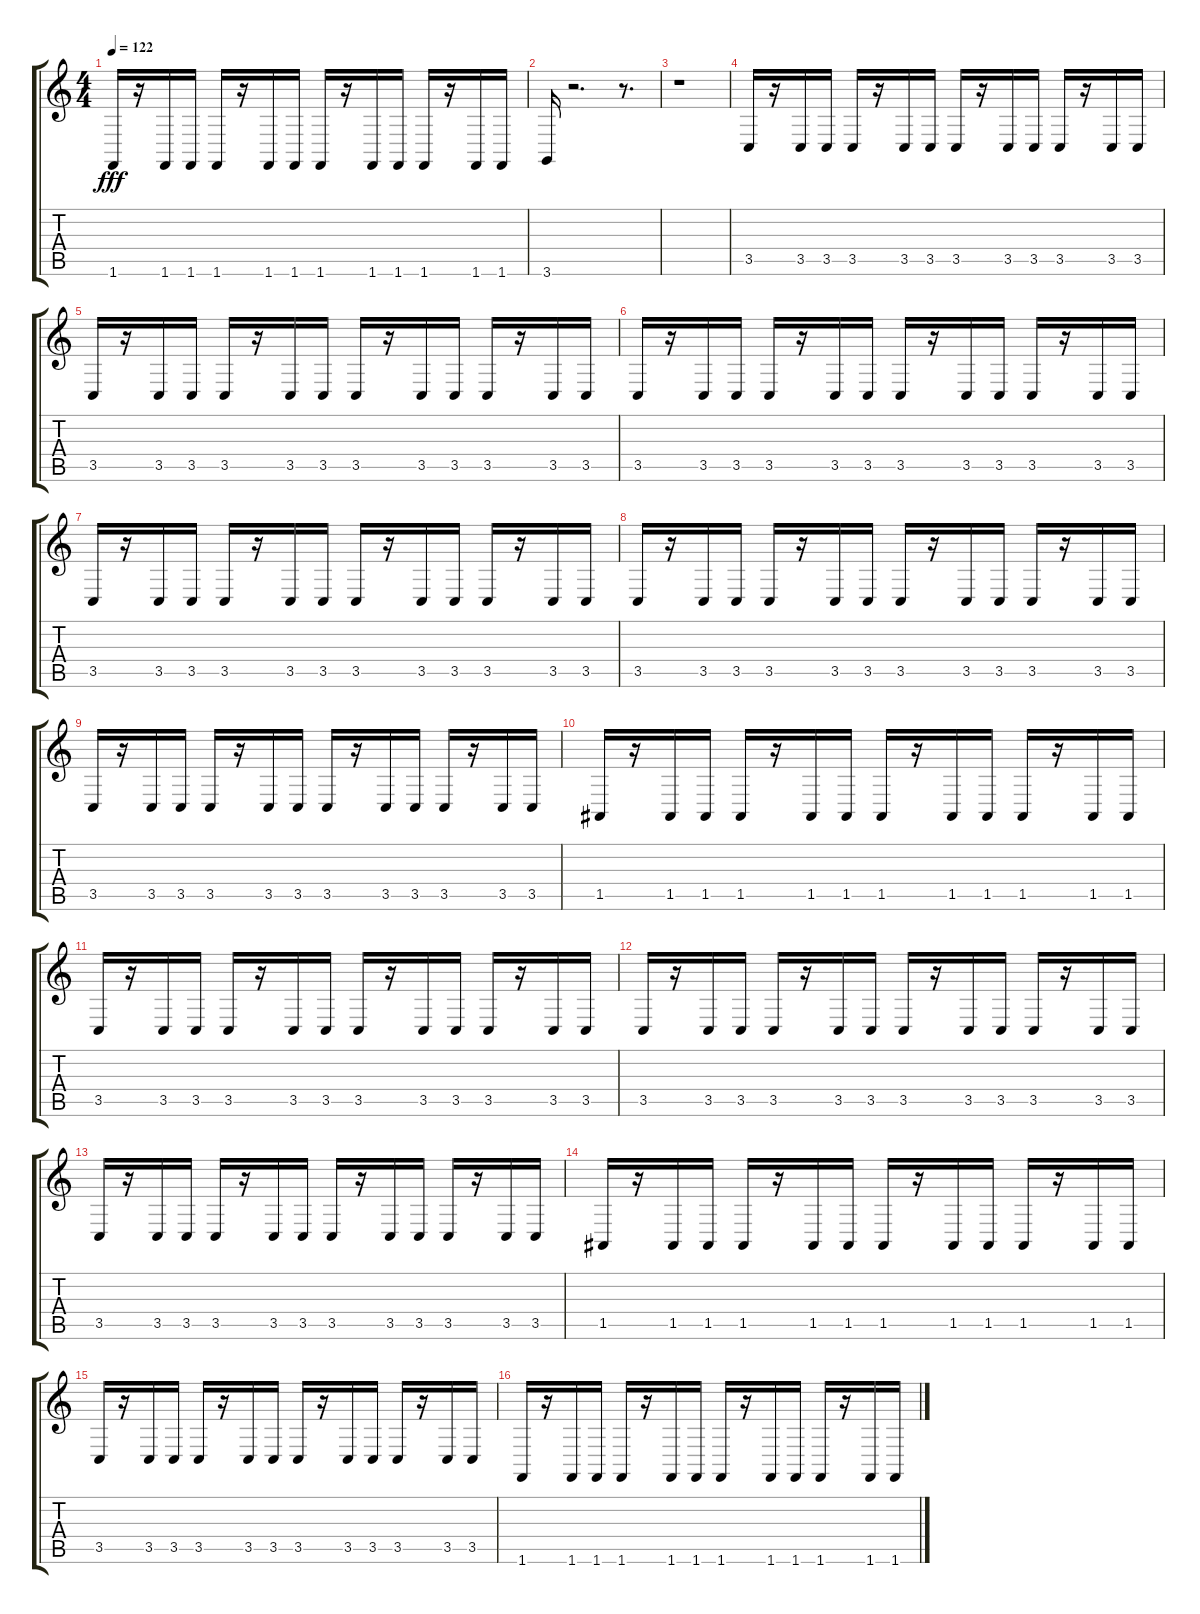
\track "" {instrument frenchhorn}
\staff {score tabs}
\tuning (E4 B3 G3 D3 A2 E2) {hide}
\ts (4 4)
\tempo 122
\clef g2
\ks c
1.6.16{dy fff} r.16 1.6.16 1.6.16 1.6.16 r.16 1.6.16 1.6.16 1.6.16 r.16 1.6.16 1.6.16 1.6.16 r.16 1.6.16 1.6.16 |
3.6.16 r.2{d} r.8{d} |
r.1 |
3.5.16 r.16 3.5.16 3.5.16 3.5.16 r.16 3.5.16 3.5.16 3.5.16 r.16 3.5.16 3.5.16 3.5.16 r.16 3.5.16 3.5.16 |
3.5.16 r.16 3.5.16 3.5.16 3.5.16 r.16 3.5.16 3.5.16 3.5.16 r.16 3.5.16 3.5.16 3.5.16 r.16 3.5.16 3.5.16 |
3.5.16 r.16 3.5.16 3.5.16 3.5.16 r.16 3.5.16 3.5.16 3.5.16 r.16 3.5.16 3.5.16 3.5.16 r.16 3.5.16 3.5.16 |
3.5.16 r.16 3.5.16 3.5.16 3.5.16 r.16 3.5.16 3.5.16 3.5.16 r.16 3.5.16 3.5.16 3.5.16 r.16 3.5.16 3.5.16 |
3.5.16 r.16 3.5.16 3.5.16 3.5.16 r.16 3.5.16 3.5.16 3.5.16 r.16 3.5.16 3.5.16 3.5.16 r.16 3.5.16 3.5.16 |
3.5.16 r.16 3.5.16 3.5.16 3.5.16 r.16 3.5.16 3.5.16 3.5.16 r.16 3.5.16 3.5.16 3.5.16 r.16 3.5.16 3.5.16 |
1.5.16 r.16 1.5.16 1.5.16 1.5.16 r.16 1.5.16 1.5.16 1.5.16 r.16 1.5.16 1.5.16 1.5.16 r.16 1.5.16 1.5.16 |
3.5.16 r.16 3.5.16 3.5.16 3.5.16 r.16 3.5.16 3.5.16 3.5.16 r.16 3.5.16 3.5.16 3.5.16 r.16 3.5.16 3.5.16 |
3.5.16 r.16 3.5.16 3.5.16 3.5.16 r.16 3.5.16 3.5.16 3.5.16 r.16 3.5.16 3.5.16 3.5.16 r.16 3.5.16 3.5.16 |
3.5.16 r.16 3.5.16 3.5.16 3.5.16 r.16 3.5.16 3.5.16 3.5.16 r.16 3.5.16 3.5.16 3.5.16 r.16 3.5.16 3.5.16 |
1.5.16 r.16 1.5.16 1.5.16 1.5.16 r.16 1.5.16 1.5.16 1.5.16 r.16 1.5.16 1.5.16 1.5.16 r.16 1.5.16 1.5.16 |
3.5.16 r.16 3.5.16 3.5.16 3.5.16 r.16 3.5.16 3.5.16 3.5.16 r.16 3.5.16 3.5.16 3.5.16 r.16 3.5.16 3.5.16 |
1.6.16 r.16 1.6.16 1.6.16 1.6.16 r.16 1.6.16 1.6.16 1.6.16 r.16 1.6.16 1.6.16 1.6.16 r.16 1.6.16 1.6.16
